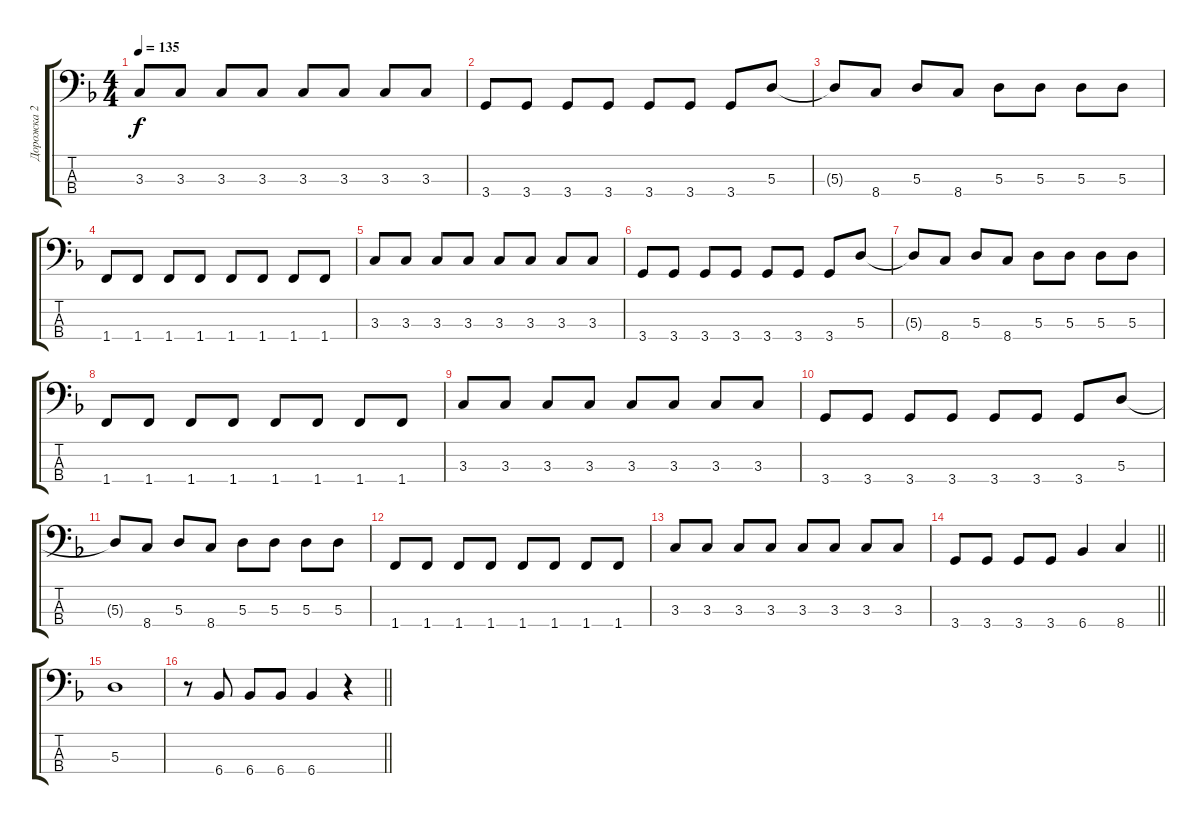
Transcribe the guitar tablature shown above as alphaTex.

\track ("Дорожка 2" "Дорожка 2") {instrument electricbassfinger}
\staff {score tabs}
\tuning (G2 D2 A1 E1) {hide}
\ts (4 4)
\tempo 135
\clef f4
\ks dminor
3.3.8{dy f} 3.3.8 3.3.8 3.3.8 3.3.8 3.3.8 3.3.8 3.3.8 |
3.4.8 3.4.8 3.4.8 3.4.8 3.4.8 3.4.8 3.4.8 5.3.8 |
5.3{t}.8 8.4.8 5.3.8 8.4.8 5.3.8 5.3.8 5.3.8 5.3.8 |
1.4.8 1.4.8 1.4.8 1.4.8 1.4.8 1.4.8 1.4.8 1.4.8 |
3.3.8 3.3.8 3.3.8 3.3.8 3.3.8 3.3.8 3.3.8 3.3.8 |
3.4.8 3.4.8 3.4.8 3.4.8 3.4.8 3.4.8 3.4.8 5.3.8 |
5.3{t}.8 8.4.8 5.3.8 8.4.8 5.3.8 5.3.8 5.3.8 5.3.8 |
1.4.8 1.4.8 1.4.8 1.4.8 1.4.8 1.4.8 1.4.8 1.4.8 |
3.3.8 3.3.8 3.3.8 3.3.8 3.3.8 3.3.8 3.3.8 3.3.8 |
3.4.8 3.4.8 3.4.8 3.4.8 3.4.8 3.4.8 3.4.8 5.3.8 |
5.3{t}.8 8.4.8 5.3.8 8.4.8 5.3.8 5.3.8 5.3.8 5.3.8 |
1.4.8 1.4.8 1.4.8 1.4.8 1.4.8 1.4.8 1.4.8 1.4.8 |
3.3.8 3.3.8 3.3.8 3.3.8 3.3.8 3.3.8 3.3.8 3.3.8 |
\barLineRight lightlight
3.4.8 3.4.8 3.4.8 3.4.8 6.4.4 8.4.4 |
5.3.1 |
\barLineRight lightlight
r.8 6.4.8 6.4.8 6.4.8 6.4.4 r.4
